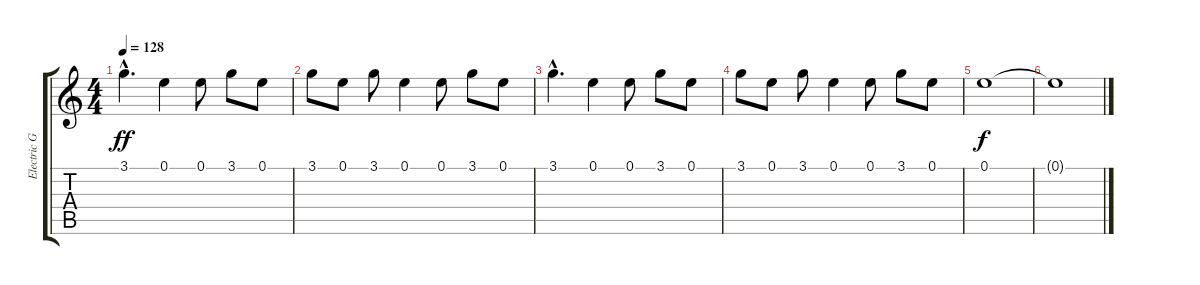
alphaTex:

\track ("Electric Guitar (Clean)" "Electric G") {instrument electricguitarclean}
\staff {score tabs}
\tuning (E4 B3 G3 D3 A2 E2) {hide}
\ts (4 4)
\tempo 128
\clef g2
\ks c
3.1{hac}.4{d dy ff} 0.1.4 0.1.8 3.1.8 0.1.8 |
3.1.8 0.1.8 3.1.8 0.1.4 0.1.8 3.1.8 0.1.8 |
3.1{hac}.4{d} 0.1.4 0.1.8 3.1.8 0.1.8 |
3.1.8 0.1.8 3.1.8 0.1.4 0.1.8 3.1.8 0.1.8 |
0.1.1{dy f} |
0.1{t}.1
